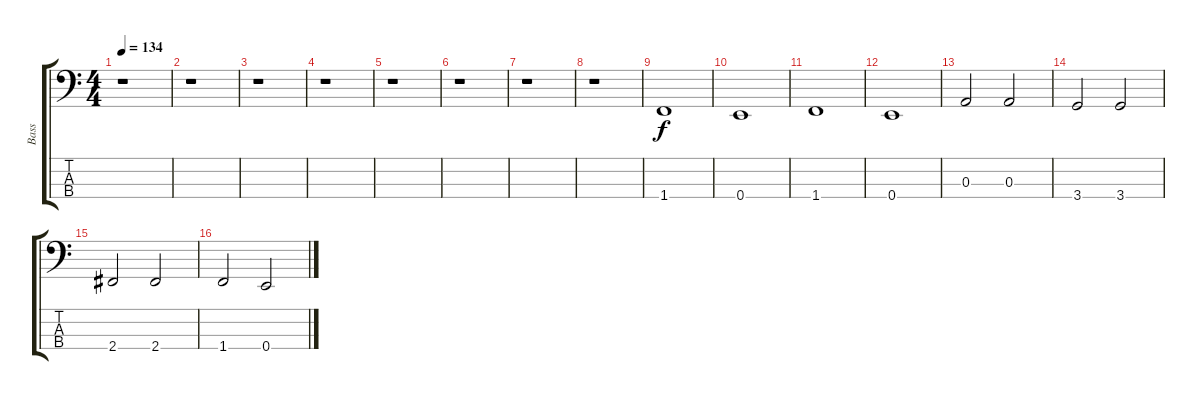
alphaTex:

\track ("Bass" "Bass") {instrument acousticguitarsteel}
\staff {score tabs}
\tuning (G2 D2 A1 E1) {hide}
\ts (4 4)
\tempo 134
\clef f4
\ks c
r.1{dy f} |
r.1 |
r.1 |
r.1 |
r.1 |
r.1 |
r.1 |
r.1 |
1.4.1 |
0.4.1 |
1.4.1 |
0.4.1 |
0.3.2 0.3.2 |
3.4.2 3.4.2 |
2.4.2 2.4.2 |
1.4.2 0.4.2
